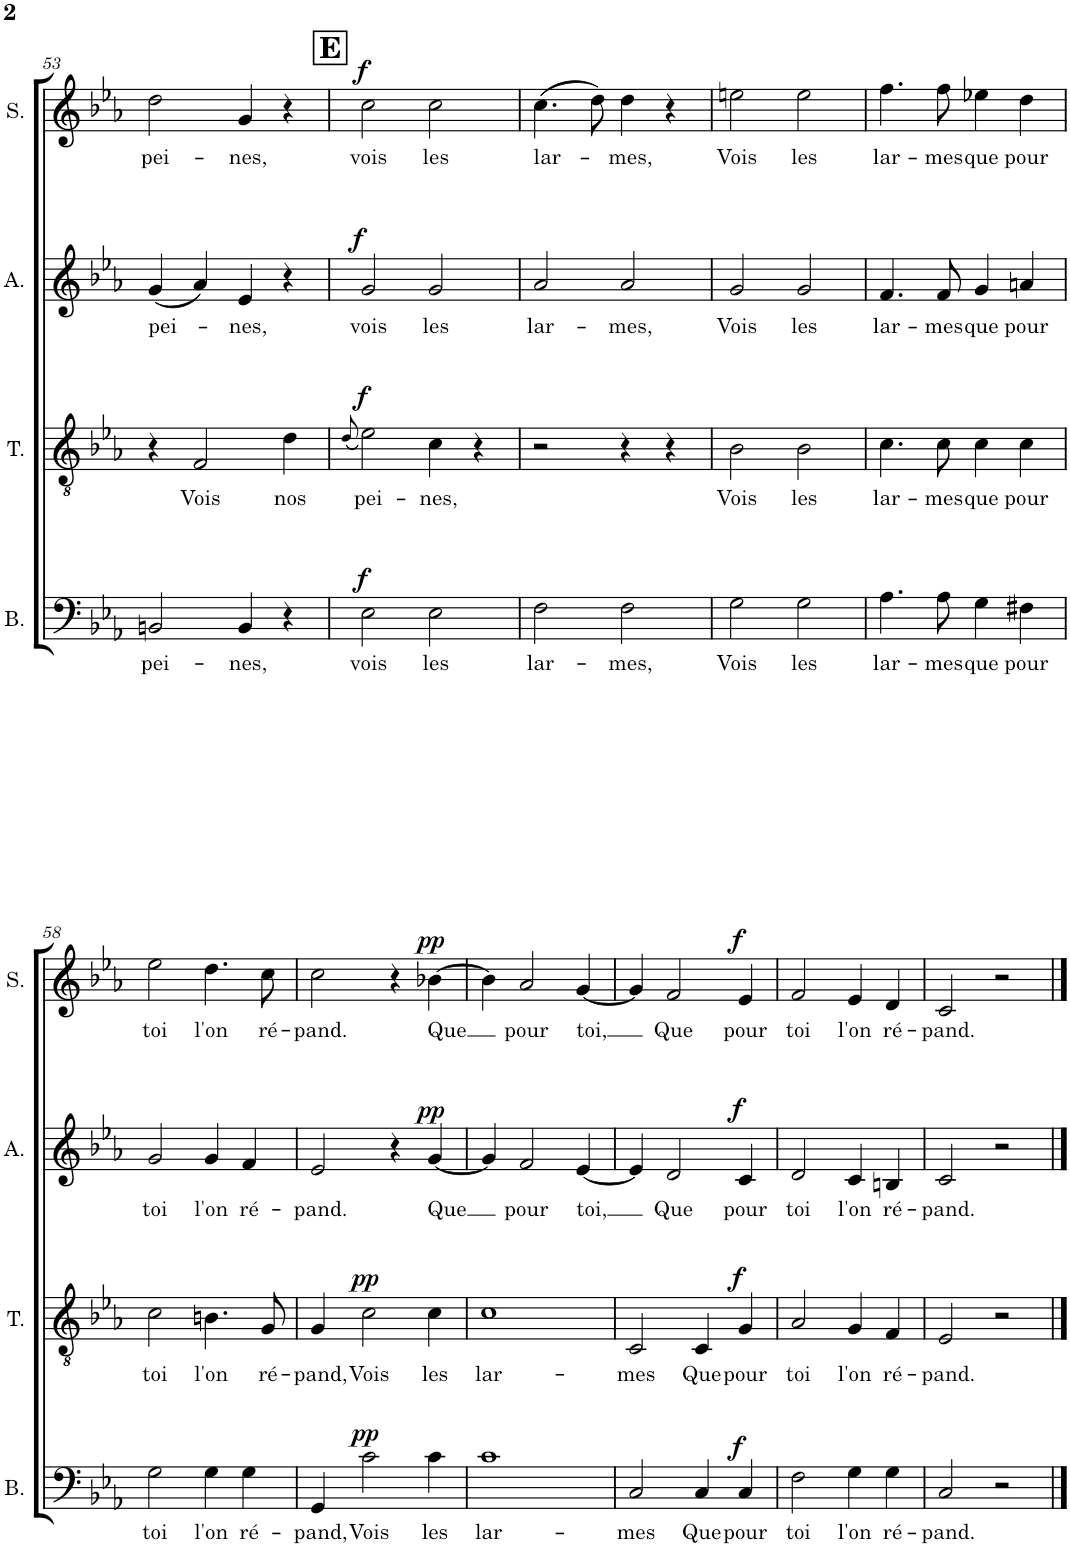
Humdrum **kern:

**kern	**text	**dynam	**kern	**text	**dynam	**kern	**text	**dynam	**kern	**text	**dynam
*part4	*part4	*part4	*part3	*part3	*part3	*part2	*part2	*part2	*part1	*part1	*part1
*staff4	*staff4	*staff4	*staff3	*staff3	*staff3	*staff2	*staff2	*staff2	*staff1	*staff1	*staff1
*I"Bass	*	*	*I"Tenor	*	*	*I"Alto	*	*	*I"Soprano	*	*
*I'B.	*	*	*I'T.	*	*	*I'A.	*	*	*I'S.	*	*
!!LO:PB:g=z
*clefF4	*	*	*clefGv2	*	*	*clefG2	*	*	*clefG2	*	*
*k[b-e-a-]	*	*	*k[b-e-a-]	*	*	*k[b-e-a-]	*	*	*k[b-e-a-]	*	*
*M2/2	*	*	*M2/2	*	*	*M2/2	*	*	*M2/2	*	*
*met(c|)	*	*	*met(c|)	*	*	*met(c|)	*	*	*met(c|)	*	*
=53	=53	=53	=53	=53	=53	=53	=53	=53	=53	=53	=53
!	!LO:LY:b	!	!	!	!	!	!LO:LY:b	!	!	!LO:LY:b	!
2BBn/	pei-	.	4r	.	.	(4g/	pei-	.	2dd\	pei-	.
!	!	!	!	!LO:LY:b	!	!	!	!	!	!	!
.	.	.	2F/	Vois	.	4a-/)	.	.	.	.	.
!	!LO:LY:b	!	!	!	!	!	!LO:LY:b	!	!	!LO:LY:b	!
4BB/	-nes,	.	.	.	.	4e-/	-nes,	.	4g/	-nes,	.
!	!	!	!	!LO:LY:b	!	!	!	!	!	!	!
4r	.	.	4d\	nos	.	4r	.	.	4r	.	.
!!LO:REH:place=s1:a:B:cj:fs=14:t=E
=54	=54	=54	=54	=54	=54	=54	=54	=54	=54	=54	=54
.	.	.	(8qd/	.	.	.	.	.	.	.	.
!	!LO:LY:b	!LO:DY:a	!	!LO:LY:b	!LO:DY:a	!	!LO:LY:b	!LO:DY:a	!	!LO:LY:b	!LO:DY:a
2E-\	vois	f	2e-\)	pei-	f	2g/	vois	f	2cc\	vois	f
!	!LO:LY:b	!	!	!LO:LY:b	!	!	!LO:LY:b	!	!	!LO:LY:b	!
2E-\	les	.	4c\	-nes,	.	2g/	les	.	2cc\	les	.
.	.	.	4r	.	.	.	.	.	.	.	.
=55	=55	=55	=55	=55	=55	=55	=55	=55	=55	=55	=55
!	!LO:LY:b	!	!	!	!	!	!LO:LY:b	!	!	!LO:LY:b	!
2F\	lar-	.	2r	.	.	2a-/	lar-	.	(4.cc\	lar-	.
.	.	.	.	.	.	.	.	.	8dd\)	.	.
!	!LO:LY:b	!	!	!	!	!	!LO:LY:b	!	!	!LO:LY:b	!
2F\	-mes,	.	4r	.	.	2a-/	-mes,	.	4dd\	-mes,	.
.	.	.	4r	.	.	.	.	.	4r	.	.
=56	=56	=56	=56	=56	=56	=56	=56	=56	=56	=56	=56
!	!LO:LY:b	!	!	!LO:LY:b	!	!	!LO:LY:b	!	!	!LO:LY:b	!
2G\	Vois	.	2B-\	Vois	.	2g/	Vois	.	2een\	Vois	.
!	!LO:LY:b	!	!	!LO:LY:b	!	!	!LO:LY:b	!	!	!LO:LY:b	!
2G\	les	.	2B-\	les	.	2g/	les	.	2ee\	les	.
=57	=57	=57	=57	=57	=57	=57	=57	=57	=57	=57	=57
!	!LO:LY:b	!	!	!LO:LY:b	!	!	!LO:LY:b	!	!	!LO:LY:b	!
4.A-\	lar-	.	4.c\	lar-	.	4.f/	lar-	.	4.ff\	lar-	.
!	!LO:LY:b	!	!	!LO:LY:b	!	!	!LO:LY:b	!	!	!LO:LY:b	!
8A-\	-mes	.	8c\	-mes	.	8f/	-mes	.	8ff\	-mes	.
!	!LO:LY:b	!	!	!LO:LY:b	!	!	!LO:LY:b	!	!	!LO:LY:b	!
4G\	que	.	4c\	que	.	4g/	que	.	4ee-X\	que	.
!	!LO:LY:b	!	!	!LO:LY:b	!	!	!LO:LY:b	!	!	!LO:LY:b	!
4F#X\	pour	.	4c\	pour	.	4an/	pour	.	4dd\	pour	.
!!LO:LB:g=z
=58	=58	=58	=58	=58	=58	=58	=58	=58	=58	=58	=58
!	!LO:LY:b	!	!	!LO:LY:b	!	!	!LO:LY:b	!	!	!LO:LY:b	!
2G\	toi	.	2c\	toi	.	2g/	toi	.	2ee-\	toi	.
!	!LO:LY:b	!	!	!LO:LY:b	!	!	!LO:LY:b	!	!	!LO:LY:b	!
4G\	l'on	.	4.Bn\	l'on	.	4g/	l'on	.	4.dd\	l'on	.
!	!LO:LY:b	!	!	!	!	!	!LO:LY:b	!	!	!	!
4G\	ré-	.	.	.	.	4f/	ré-	.	.	.	.
!	!	!	!	!LO:LY:b	!	!	!	!	!	!LO:LY:b	!
.	.	.	8G/	ré-	.	.	.	.	8cc\	ré-	.
=59	=59	=59	=59	=59	=59	=59	=59	=59	=59	=59	=59
!	!LO:LY:b	!	!	!LO:LY:b	!	!	!LO:LY:b	!	!	!LO:LY:b	!
4GG/	-pand,	.	4G/	-pand,	.	2e-/	-pand.	.	2cc\	-pand.	.
!	!LO:LY:b	!LO:DY:a	!	!LO:LY:b	!LO:DY:a	!	!	!	!	!	!
2c\	Vois	pp	2c\	Vois	pp	.	.	.	.	.	.
.	.	.	.	.	.	4r	.	.	4r	.	.
!	!LO:LY:b	!	!	!LO:LY:b	!	!	!LO:LY:b	!LO:DY:a	!	!LO:LY:b	!LO:DY:a
4c\	les	.	4c\	les	.	[4g/	Que	pp	[4b-X\	Que	pp
=60	=60	=60	=60	=60	=60	=60	=60	=60	=60	=60	=60
!	!LO:LY:b	!	!	!LO:LY:b	!	!	!	!	!	!	!
1c	lar-	.	1c	lar-	.	4g/]	.	.	4b-\]	.	.
!	!	!	!	!	!	!	!LO:LY:b	!	!	!LO:LY:b	!
.	.	.	.	.	.	2f/	pour	.	2a-/	pour	.
!	!	!	!	!	!	!	!LO:LY:b	!	!	!LO:LY:b	!
.	.	.	.	.	.	[4e-/	toi,	.	[4g/	toi,	.
=61	=61	=61	=61	=61	=61	=61	=61	=61	=61	=61	=61
!	!LO:LY:b	!	!	!LO:LY:b	!	!	!	!	!	!	!
2C/	-mes	.	2C/	-mes	.	4e-/]	.	.	4g/]	.	.
!	!	!	!	!	!	!	!LO:LY:b	!	!	!LO:LY:b	!
.	.	.	.	.	.	2d/	Que	.	2f/	Que	.
!	!LO:LY:b	!	!	!LO:LY:b	!	!	!	!	!	!	!
4C/	Que	.	4C/	Que	.	.	.	.	.	.	.
!	!LO:LY:b	!LO:DY:a	!	!LO:LY:b	!LO:DY:a	!	!LO:LY:b	!LO:DY:a	!	!LO:LY:b	!LO:DY:a
4C/	pour	f	4G/	pour	f	4c/	pour	f	4e-/	pour	f
=62	=62	=62	=62	=62	=62	=62	=62	=62	=62	=62	=62
!	!LO:LY:b	!	!	!LO:LY:b	!	!	!LO:LY:b	!	!	!LO:LY:b	!
2F\	toi	.	2A-/	toi	.	2d/	toi	.	2f/	toi	.
!	!LO:LY:b	!	!	!LO:LY:b	!	!	!LO:LY:b	!	!	!LO:LY:b	!
4G\	l'on	.	4G/	l'on	.	4c/	l'on	.	4e-/	l'on	.
!	!LO:LY:b	!	!	!LO:LY:b	!	!	!LO:LY:b	!	!	!LO:LY:b	!
4G\	ré-	.	4F/	ré-	.	4Bn/	ré-	.	4d/	ré-	.
=63	=63	=63	=63	=63	=63	=63	=63	=63	=63	=63	=63
!	!LO:LY:b	!	!	!LO:LY:b	!	!	!LO:LY:b	!	!	!LO:LY:b	!
2C/	-pand.	.	2E-/	-pand.	.	2c/	-pand.	.	2c/	-pand.	.
2r	.	.	2r	.	.	2r	.	.	2r	.	.
==	==	==	==	==	==	==	==	==	==	==	==
*-	*-	*-	*-	*-	*-	*-	*-	*-	*-	*-	*-
